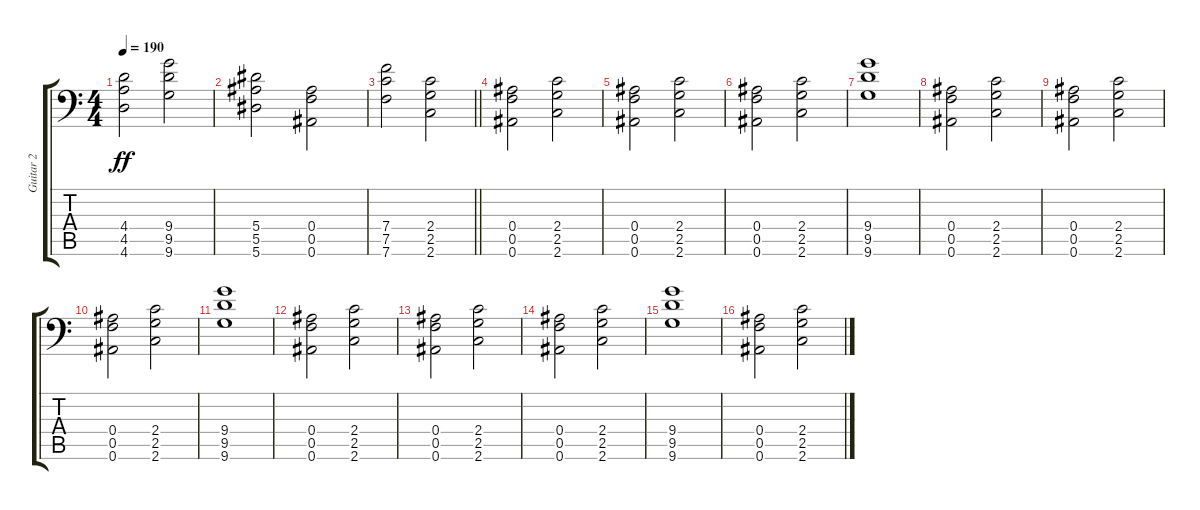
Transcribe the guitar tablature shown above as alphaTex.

\track ("Guitar 2" "Guitar 2") {instrument overdrivenguitar}
\staff {score tabs}
\tuning (C4 G3 Eb3 Bb2 F2 Bb1) {hide}
\ts (4 4)
\tempo 190
\clef f4
\ks c
(4.4 4.5 4.6).2{dy ff} (9.4 9.5 9.6).2 |
(5.4 5.5 5.6).2 (0.4 0.5 0.6).2 |
\barLineRight lightlight
(7.4 7.5 7.6).2 (2.4 2.5 2.6).2 |
(0.4 0.5 0.6).2 (2.4 2.5 2.6).2 |
(0.4 0.5 0.6).2 (2.4 2.5 2.6).2 |
(0.4 0.5 0.6).2 (2.4 2.5 2.6).2 |
(9.4 9.5 9.6).1 |
(0.4 0.5 0.6).2 (2.4 2.5 2.6).2 |
(0.4 0.5 0.6).2 (2.4 2.5 2.6).2 |
(0.4 0.5 0.6).2 (2.4 2.5 2.6).2 |
(9.4 9.5 9.6).1 |
(0.4 0.5 0.6).2 (2.4 2.5 2.6).2 |
(0.4 0.5 0.6).2 (2.4 2.5 2.6).2 |
(0.4 0.5 0.6).2 (2.4 2.5 2.6).2 |
(9.4 9.5 9.6).1 |
(0.4 0.5 0.6).2 (2.4 2.5 2.6).2
